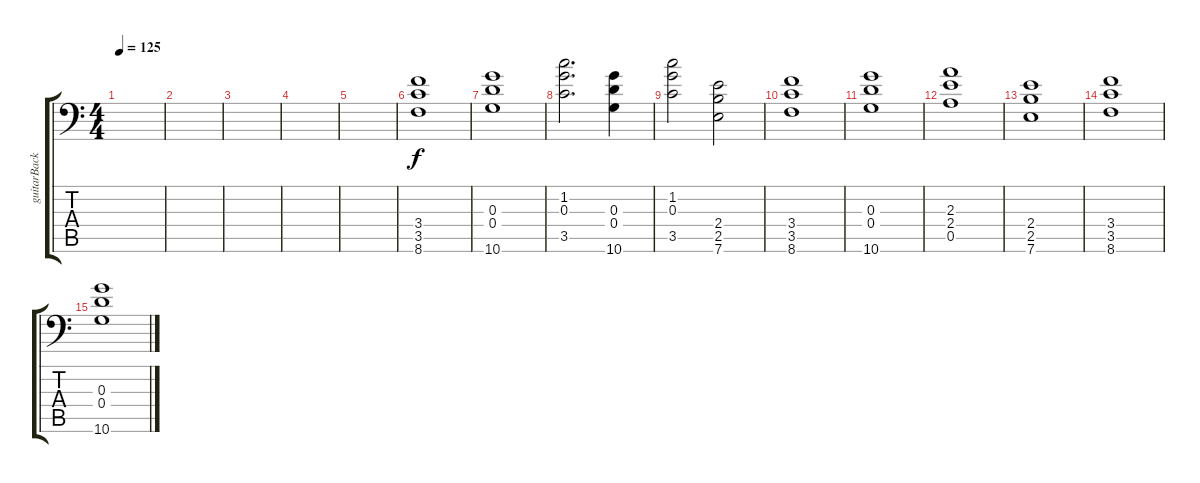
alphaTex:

\track ("guitarBack" "guitarBack") {instrument distortionguitar}
\staff {score tabs}
\tuning (C5 B3 G3 D3 A2 A1) {hide}
\ts (4 4)
\tempo 125
\clef f4
\ks c
|
|
|
|
|
(3.4 3.5 8.6).1 |
(0.3 0.4 10.6).1 |
(1.2 0.3 3.5).2{d} (0.3 0.4 10.6).4 |
(1.2 0.3 3.5).2 (2.4 2.5 7.6).2 |
(3.4 3.5 8.6).1 |
(0.3 0.4 10.6).1 |
(2.3 2.4 0.5).1 |
(2.4 2.5 7.6).1 |
(3.4 3.5 8.6).1 |
(0.3 0.4 10.6).1
